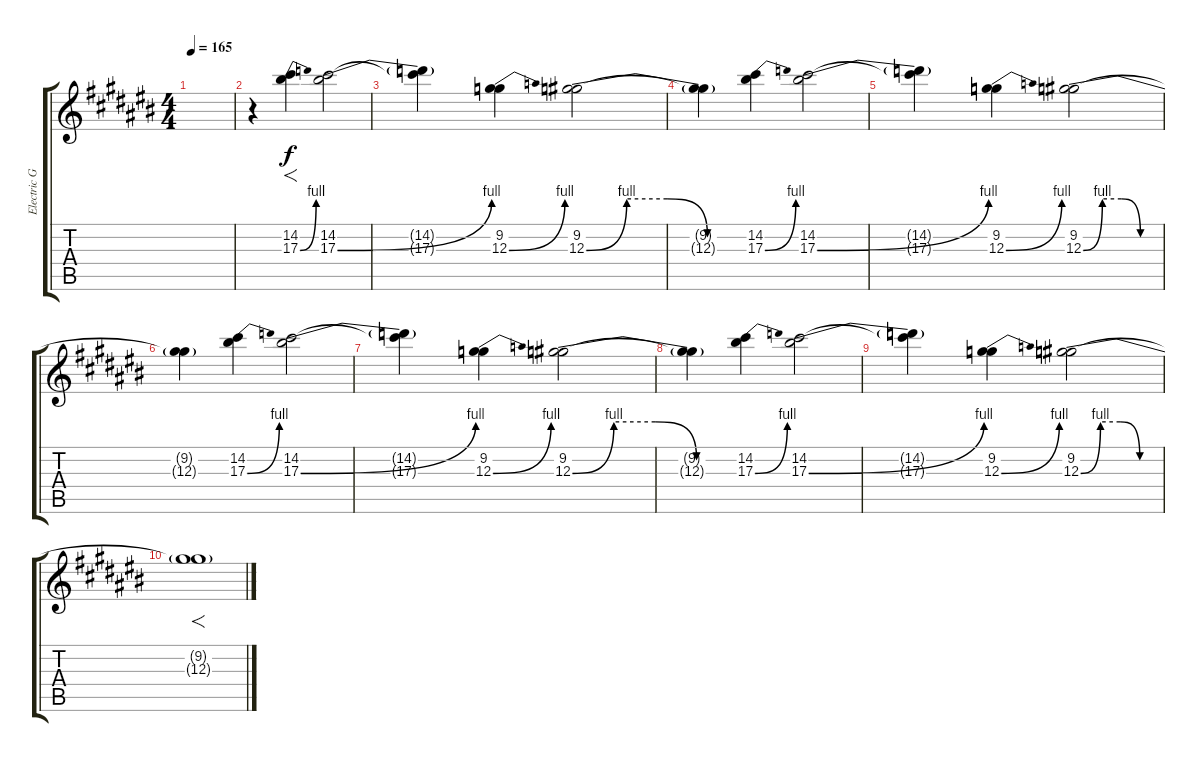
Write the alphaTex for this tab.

\track ("Electric Guitar" "Electric G") {instrument overdrivenguitar}
\staff {score tabs}
\tuning (E4 B3 G3 D3 A2 E2) {hide}
\ts (4 4)
\tempo 165
\clef g2
\ks c#
|
r.4 (14.2 17.3{be (bend 0 0 60 4)}).4{f} (14.2 17.3{be (bend 0 0 60 4)}).2 |
(14.2{t} 17.3{t}).4 (9.2 12.3{be (bend 0 0 60 4)}).4 (9.2 12.3{be (custom 0 0 15 4 30 4 45 0 60 0)}).2 |
(9.2{t} 12.3{t}).4 (14.2 17.3{be (bend 0 0 60 4)}).4 (14.2 17.3{be (bend 0 0 60 4)}).2 |
(14.2{t} 17.3{t}).4 (9.2 12.3{be (bend 0 0 60 4)}).4 (9.2 12.3{be (custom 0 0 15 4 30 4 45 0 60 0)}).2 |
(9.2{t} 12.3{t}).4 (14.2 17.3{be (bend 0 0 60 4)}).4 (14.2 17.3{be (bend 0 0 60 4)}).2 |
(14.2{t} 17.3{t}).4 (9.2 12.3{be (bend 0 0 60 4)}).4 (9.2 12.3{be (custom 0 0 15 4 30 4 45 0 60 0)}).2 |
(9.2{t} 12.3{t}).4 (14.2 17.3{be (bend 0 0 60 4)}).4 (14.2 17.3{be (bend 0 0 60 4)}).2 |
(14.2{t} 17.3{t}).4 (9.2 12.3{be (bend 0 0 60 4)}).4 (9.2 12.3{be (custom 0 0 15 4 30 4 45 0 60 0)}).2 |
(9.2{t} 12.3{t}).1{f}
